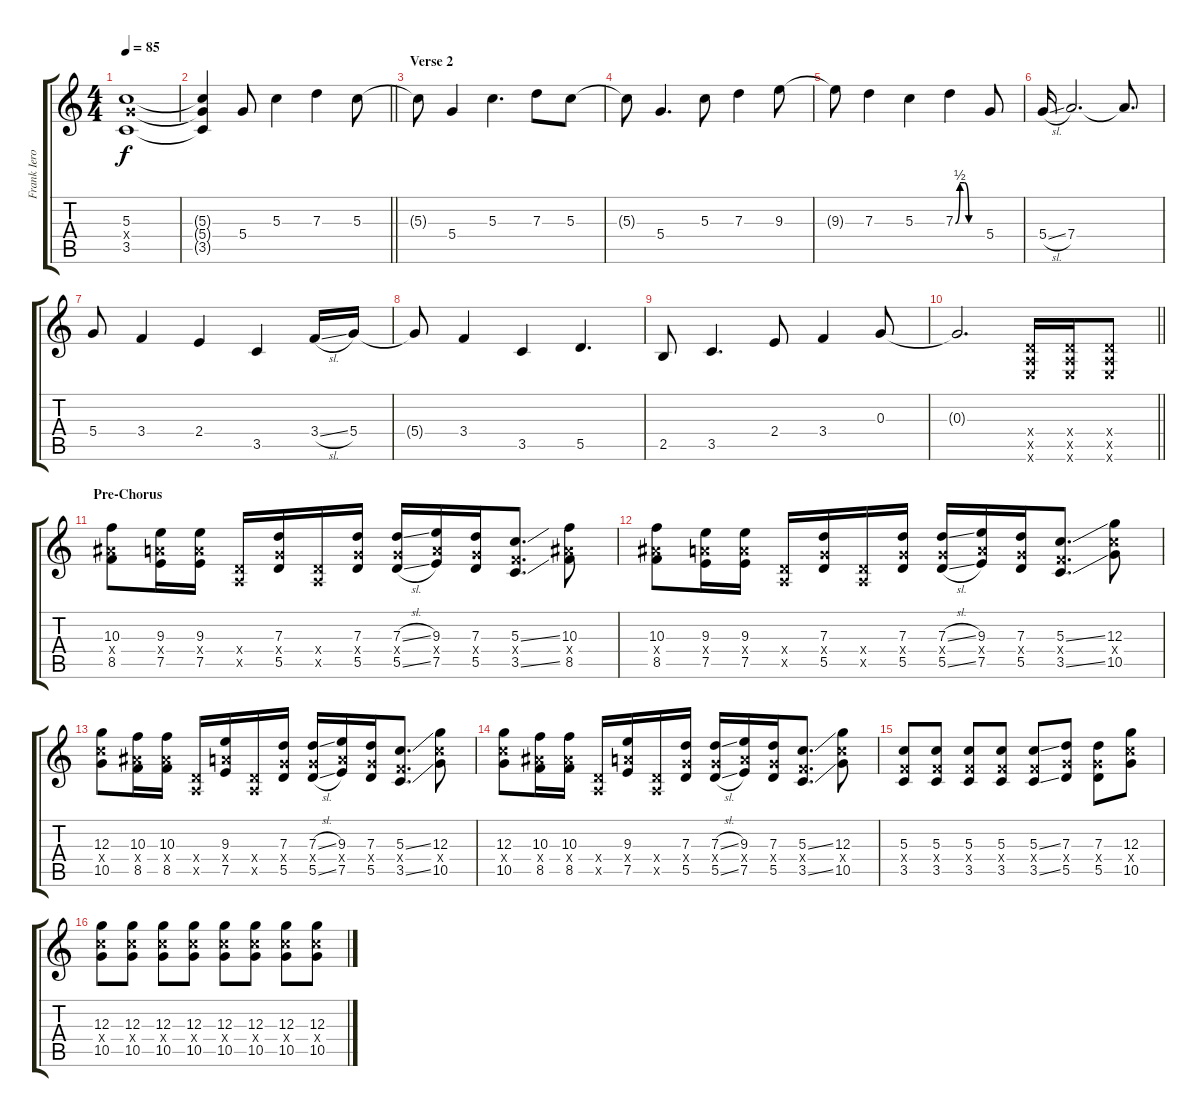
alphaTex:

\track ("Frank Iero (Lead Guitar)" "Frank Iero") {instrument distortionguitar}
\staff {score tabs}
\tuning (E4 B3 G3 D3 A2 E2) {hide}
\ts (4 4)
\tempo 85
\clef g2
\ks c
(5.3 5.4{x} 3.5).1{dy f} |
\barLineRight lightlight
(5.3{t} 5.4{t} 3.5{t}).4 5.4.8{instrument electricguitarjazz} 5.3.4 7.3.4 5.3.8 |
\section ("" "Verse 2")
5.3{t}.8 5.4.4 5.3.4{d} 7.3.8 5.3.8 |
5.3{t}.8 5.4.4{d} 5.3.8 7.3.4 9.3.8 |
9.3{t}.8 7.3.4 5.3.4 7.3{be (custom 0 0 10 2 20 2 30 0 60 0)}.4 5.4.8 |
5.4{sl}.16 7.4.2{d} 7.4{t}.8{d} |
5.4.8 3.4.4 2.4.4 3.5.4 3.4{sl}.16 5.4.16 |
5.4{t}.8 3.4.4 3.5.4 5.5.4{d} |
2.5.8{instrument overdrivenguitar} 3.5.4{d} 2.4.8 3.4.4 0.3.8 |
\barLineRight lightlight
0.3{t}.2{d} (0.4{x} 0.5{x} 0.6{x}).16 (0.4{x} 0.5{x} 0.6{x}).16 (0.4{x} 0.5{x} 0.6{x}).8 |
\section ("" "Pre-Chorus")
(10.3 8.4{x} 8.5).8{instrument distortionguitar} (9.3 7.4{x} 7.5).16 (9.3 7.4{x} 7.5).16 (0.4{x} 0.5{x}).16 (7.3 5.4{x} 5.5).16 (0.4{x} 0.5{x}).16 (7.3 5.4{x} 5.5).16 (7.3{sl} 5.4{x} 5.5{sl}).16 (9.3 7.4{x} 7.5).16 (7.3 5.4{x} 5.5).16 (5.3{ss} 3.4{x} 3.5{ss}).8{d} (10.3 8.4{x} 8.5).8 |
(10.3 8.4{x} 8.5).8 (9.3 7.4{x} 7.5).16 (9.3 7.4{x} 7.5).16 (0.4{x} 0.5{x}).16 (7.3 5.4{x} 5.5).16 (0.4{x} 0.5{x}).16 (7.3 5.4{x} 5.5).16 (7.3{sl} 5.4{x} 5.5{sl}).16 (9.3 7.4{x} 7.5).16 (7.3 5.4{x} 5.5).16 (5.3{ss} 3.4{x} 3.5{ss}).8{d} (12.3 10.4{x} 10.5).8 |
(12.3 10.4{x} 10.5).8 (10.3 8.4{x} 8.5).16 (10.3 8.4{x} 8.5).16 (0.4{x} 0.5{x}).16 (9.3 7.4{x} 7.5).16 (0.4{x} 0.5{x}).16 (7.3 5.4{x} 5.5).16 (7.3{sl} 5.4{x} 5.5{sl}).16 (9.3 7.4{x} 7.5).16 (7.3 5.4{x} 5.5).16 (5.3{ss} 3.4{x} 3.5{ss}).8{d} (12.3 10.4{x} 10.5).8 |
(12.3 10.4{x} 10.5).8 (10.3 8.4{x} 8.5).16 (10.3 8.4{x} 8.5).16 (0.4{x} 0.5{x}).16 (9.3 7.4{x} 7.5).16 (0.4{x} 0.5{x}).16 (7.3 5.4{x} 5.5).16 (7.3{sl} 5.4{x} 5.5{sl}).16 (9.3 7.4{x} 7.5).16 (7.3 5.4{x} 5.5).16 (5.3{ss} 3.4{x} 3.5{ss}).8{d} (12.3 10.4{x} 10.5).8 |
(5.3 3.4{x} 3.5).8 (5.3 3.4{x} 3.5).8 (5.3 3.4{x} 3.5).8 (5.3 3.4{x} 3.5).8 (5.3{ss} 3.4{x} 3.5{ss}).8 (7.3 5.4{x} 5.5).8 (7.3 5.4{x} 5.5).8 (12.3 10.4{x} 10.5).8 |
(12.3 10.4{x} 10.5).8 (12.3 10.4{x} 10.5).8 (12.3 10.4{x} 10.5).8 (12.3 10.4{x} 10.5).8 (12.3 10.4{x} 10.5).8 (12.3 10.4{x} 10.5).8 (12.3 10.4{x} 10.5).8 (12.3 10.4{x} 10.5).8
